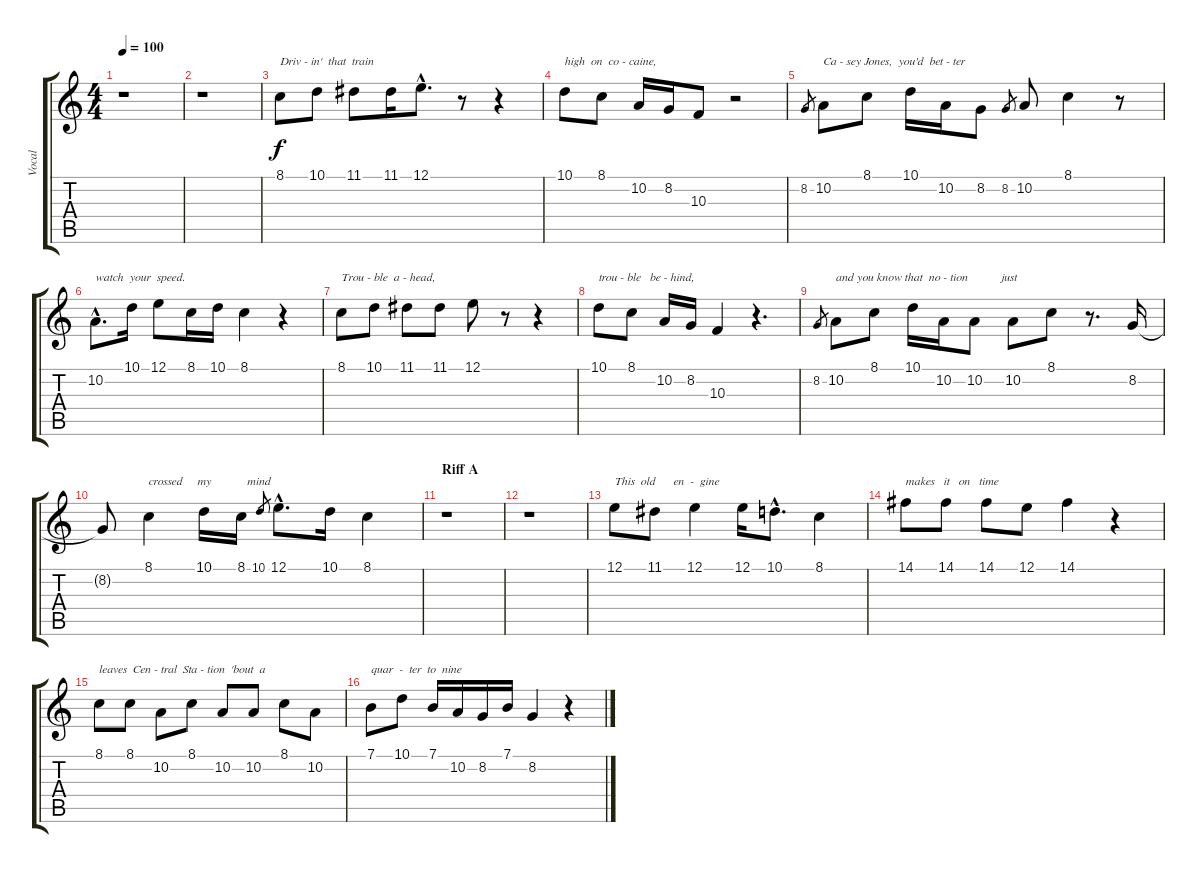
\track ("Vocal" "Vocal") {instrument voiceoohs}
\staff {score tabs}
\tuning (E4 B3 G3 D3 A2 E2) {hide}
\ts (4 4)
\tempo 100
\clef g2
\ks c
r.1{dy f instrument voiceoohs} |
r.1 |
8.1.8{txt "Driv - in'  that  train"} 10.1.8 11.1.8 11.1.16 12.1{hac}.8{d} r.8 r.4 |
10.1.8{txt "high  on  co - caine,"} 8.1.8 10.2.16 8.2.16 10.3.8 r.2 |
8.2.8{gr} 10.2.8{txt "Ca - sey Jones,  you'd  bet - ter"} 8.1.8 10.1.16 10.2.16 8.2.8 8.2.8{gr} 10.2.8 8.1.4 r.8 |
10.2{hac}.8{d txt "watch  your  speed."} 10.1.16 12.1.8 8.1.16 10.1.16 8.1.4 r.4 |
8.1.8{txt "Trou - ble  a - head,"} 10.1.8 11.1.8 11.1.8 12.1.8 r.8 r.4 |
10.1.8{txt "trou - ble   be - hind,"} 8.1.8 10.2.16 8.2.16 10.3.4 r.4{d} |
8.2.8{gr} 10.2.8{txt "and you know that  no - tion           just"} 8.1.8 10.1.16 10.2.16 10.2.8 10.2.8 8.1.8 r.8{d} 8.2.16 |
8.2{t}.8 8.1.4{txt "crossed     my            mind"} 10.1.16 8.1.16 10.1.8{gr} 12.1{hac}.8{d} 10.1.16 8.1.4 |
\section ("" "Riff A")
r.1 |
r.1 |
12.1.8{txt "This  old      en  -  gine"} 11.1.8 12.1.4 12.1.16 10.1{hac}.8{d} 8.1.4 |
14.1.8{txt "makes   it   on   time"} 14.1.8 14.1.8 12.1.8 14.1.4 r.4 |
8.1.8{txt "leaves  Cen - tral  Sta - tion  'bout  a"} 8.1.8 10.2.8 8.1.8 10.2.8 10.2.8 8.1.8 10.2.8 |
7.1.8{txt "quar  -  ter  to  nine"} 10.1.8 7.1.16 10.2.16 8.2.16 7.1.16 8.2.4 r.4
